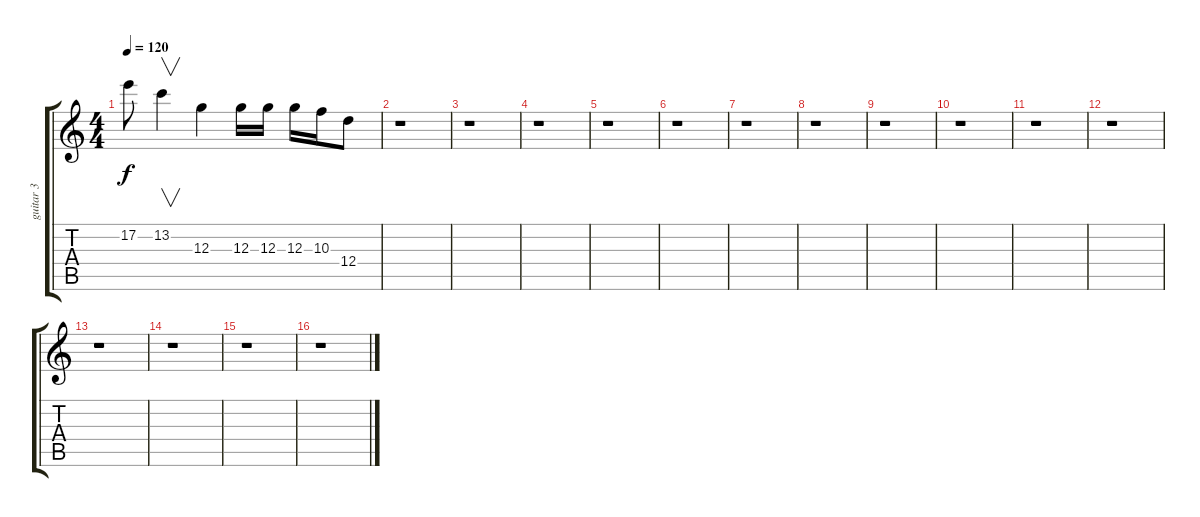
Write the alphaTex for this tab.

\track ("guitar 3" "guitar 3") {instrument overdrivenguitar}
\staff {score tabs}
\tuning (E4 B3 G3 D3 A2 E2) {hide}
\ts (4 4)
\tempo 120
\clef g2
\ks c
17.2{t}.8{dy f} 13.2.4{v} 12.3.4 12.3.16 12.3.16 12.3.16 10.3.16 12.4.8 |
r.1 |
r.1 |
r.1 |
r.1 |
r.1 |
r.1 |
r.1 |
r.1 |
r.1 |
r.1 |
r.1 |
r.1 |
r.1 |
r.1 |
r.1
